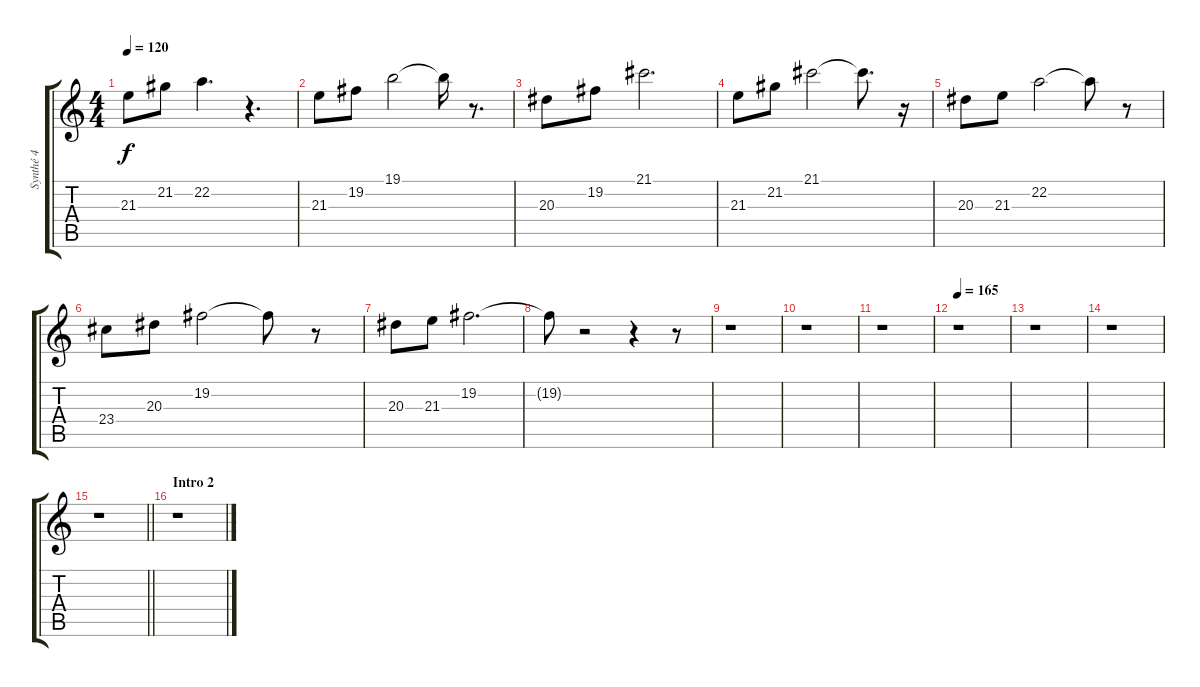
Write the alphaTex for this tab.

\track ("Synthé 4" "Synthé 4") {instrument glockenspiel}
\staff {score tabs}
\tuning (E4 B3 G3 D3 A2 E2) {hide}
\ts (4 4)
\tempo 120
\clef g2
\ks c
21.3.8{dy f} 21.2.8 22.2.4{d} r.4{d} |
21.3.8 19.2.8 19.1.2 19.1{t}.16 r.8{d} |
20.3.8 19.2.8 21.1.2{d} |
21.3.8{volume 7 balance 8} 21.2.8 21.1.2{volume 7 balance 8} 21.1{t}.8{d} r.16 |
20.3.8{volume 7 balance 8} 21.3.8 22.2.2 22.2{t}.8 r.8 |
23.4.8 20.3.8 19.2.2 19.2{t}.8 r.8 |
20.3.8 21.3.8 19.2.2{d} |
19.2{t}.8 r.2 r.4 r.8 |
r.1 |
r.1 |
r.1 |
\tempo 165
r.1 |
r.1 |
r.1 |
\barLineRight lightlight
r.1 |
\section ("" "Intro 2")
r.1
